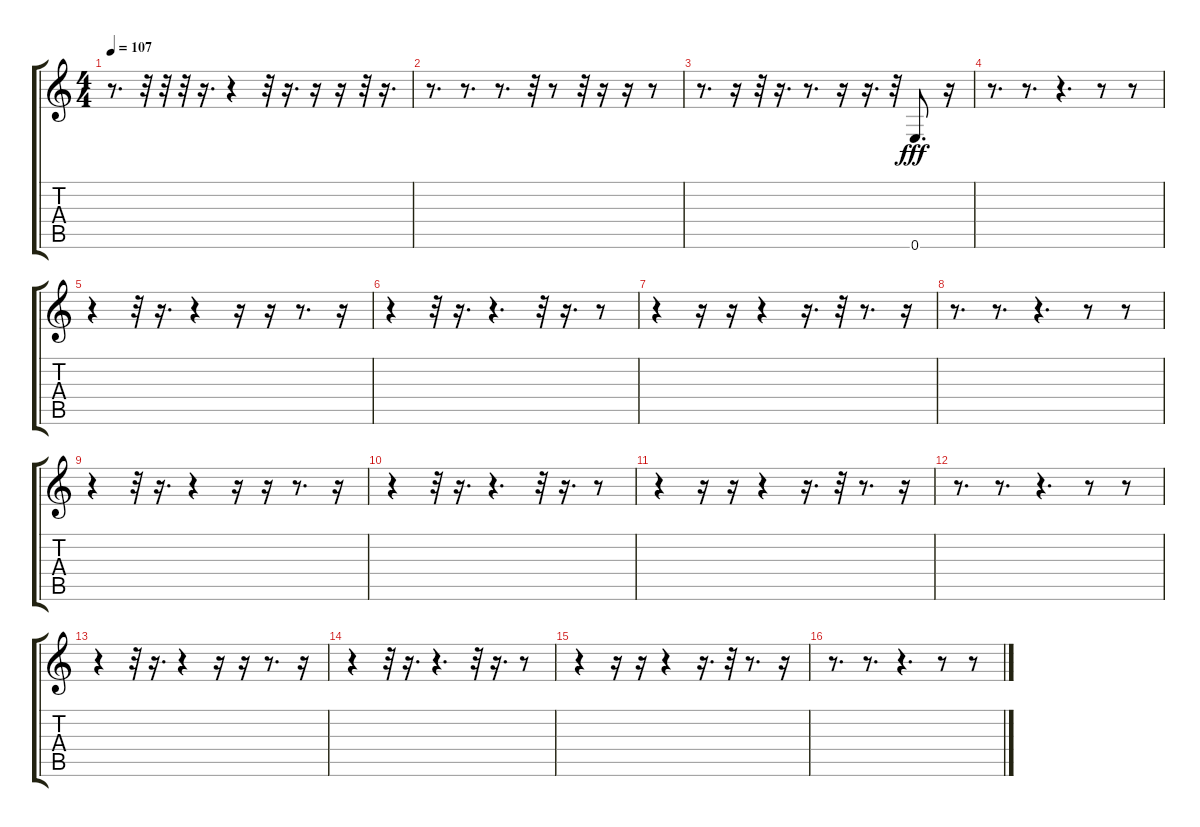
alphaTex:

\track "" {instrument fretlessbass}
\staff {score tabs}
\tuning (E4 B3 G3 D3 A2 E2) {hide}
\ts (4 4)
\tempo 107
\clef g2
\ks c
r.8{d dy fff} r.32 r.32 r.32 r.16{d} r.4 r.32 r.16{d} r.16 r.16 r.32 r.16{d} |
r.8{d} r.8{d} r.8{d} r.32 r.8 r.32 r.16 r.16 r.8 |
r.8{d} r.16 r.32 r.16{d} r.8{d} r.16 r.16{d} r.32 0.6.8{d} r.16 |
r.8{d} r.8{d} r.4{d} r.8 r.8 |
r.4 r.32 r.16{d} r.4 r.16 r.16 r.8{d} r.16 |
r.4 r.32 r.16{d} r.4{d} r.32 r.16{d} r.8 |
r.4 r.16 r.16 r.4 r.16{d} r.32 r.8{d} r.16 |
r.8{d} r.8{d} r.4{d} r.8 r.8 |
r.4 r.32 r.16{d} r.4 r.16 r.16 r.8{d} r.16 |
r.4 r.32 r.16{d} r.4{d} r.32 r.16{d} r.8 |
r.4 r.16 r.16 r.4 r.16{d} r.32 r.8{d} r.16 |
r.8{d} r.8{d} r.4{d} r.8 r.8 |
r.4 r.32 r.16{d} r.4 r.16 r.16 r.8{d} r.16 |
r.4 r.32 r.16{d} r.4{d} r.32 r.16{d} r.8 |
r.4 r.16 r.16 r.4 r.16{d} r.32 r.8{d} r.16 |
r.8{d} r.8{d} r.4{d} r.8 r.8
